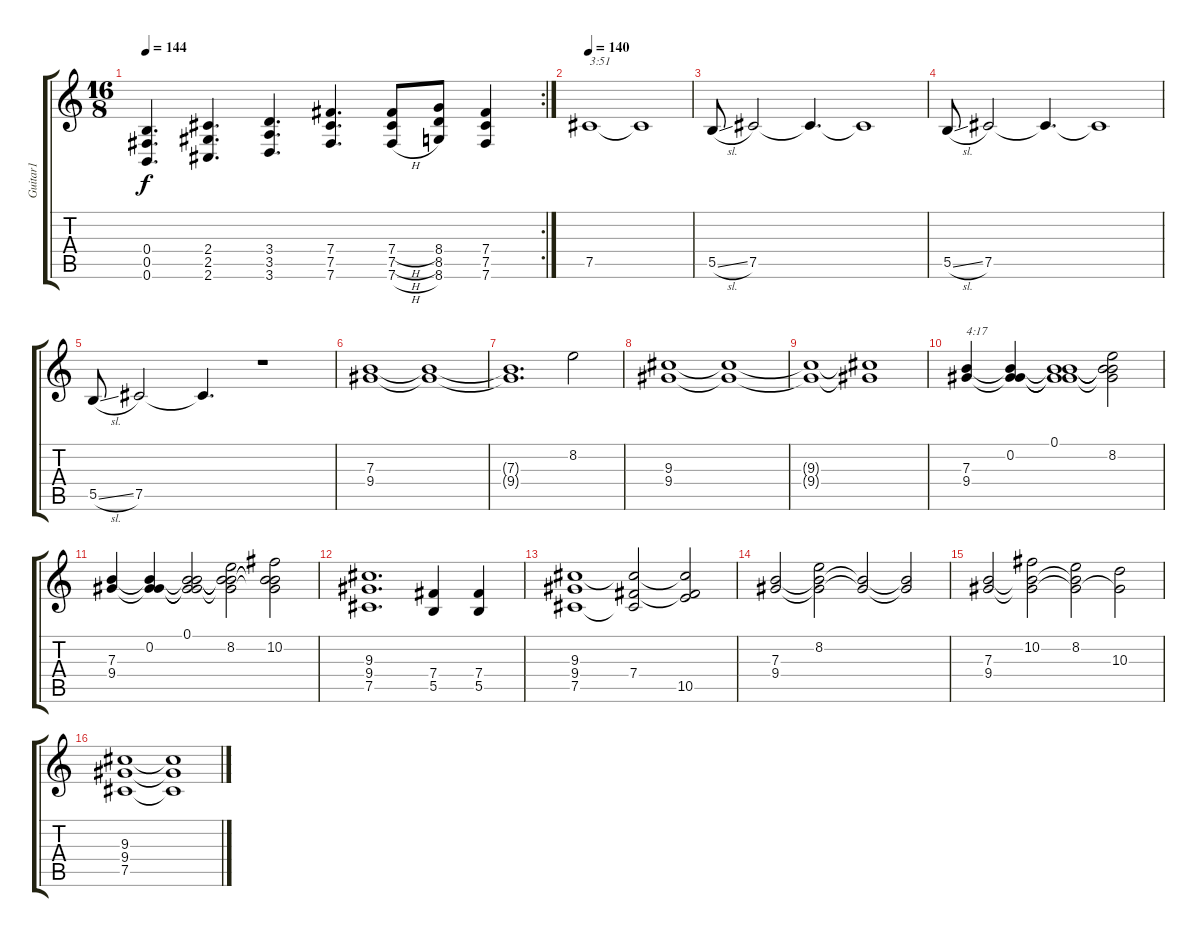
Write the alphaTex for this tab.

\track ("Guitar1" "Guitar1") {instrument overdrivenguitar}
\staff {score tabs}
\tuning (B3 Ab3 E3 B2 Gb2 B1) {hide}
\rc 2
\ts (16 8)
\tempo 144
\clef g2
\ks c
(0.4 0.5 0.6).4{d dy f} (2.4 2.5 2.6).4{d} (3.4 3.5 3.6).4{d} (7.4 7.5 7.6).4{d} (7.4{h} 7.5{h} 7.6{h}).8 (8.4 8.5 8.6).8 (7.4 7.5 7.6).4 |
\tempo 140
7.5.1{txt "3:51" volume 10} 7.5{t}.1 |
5.5{sl}.8 7.5.2 7.5{t}.4{d} 7.5{t}.1 |
5.5{sl}.8 7.5.2 7.5{t}.4{d} 7.5{t}.1 |
5.5{sl}.8 7.5.2 7.5{t}.4{d} r.1 |
(7.3 9.4).1 (7.3{t} 9.4{t}).1 |
(7.3{t} 9.4{t}).1{d} 8.2.2 |
(9.3 9.4).1 (9.3{t} 9.4{t}).1 |
(9.3{t} 9.4{t}).1 (9.3{t} 9.4{t}).1 |
(7.3 9.4).4{txt "4:17"} (0.2 7.3{t} 9.4{t}).4 (0.1 0.2{t} 7.3{t} 9.4{t}).1 (0.1{t} 8.2 7.3{t} 9.4{t}).2 |
(7.3 9.4).4 (0.2 7.3{t} 9.4{t}).4 (0.1 0.2{t} 7.3{t} 9.4{t}).2 (0.1{t} 8.2 7.3{t} 9.4{t}).2 (0.1{t} 10.2 7.3{t} 9.4{t}).2 |
(9.3 9.4 7.5).1{d} (7.4 5.5).4 (7.4 5.5).4 |
(9.3 9.4 7.5).1 (9.3{t} 7.4 7.5{t}).2 (9.3{t} 7.4{t} 10.5).2 |
(7.3 9.4).2 (8.2 7.3{t} 9.4{t}).2 (7.3{t} 9.4{t}).2 (7.3{t} 9.4{t}).2 |
(7.3 9.4).2 (10.2 7.3{t} 9.4{t}).2 (8.2 7.3{t} 9.4{t}).2 (10.3 9.4{t}).2 |
(9.3 9.4 7.5).1 (9.3{t} 9.4{t} 7.5{t}).1
